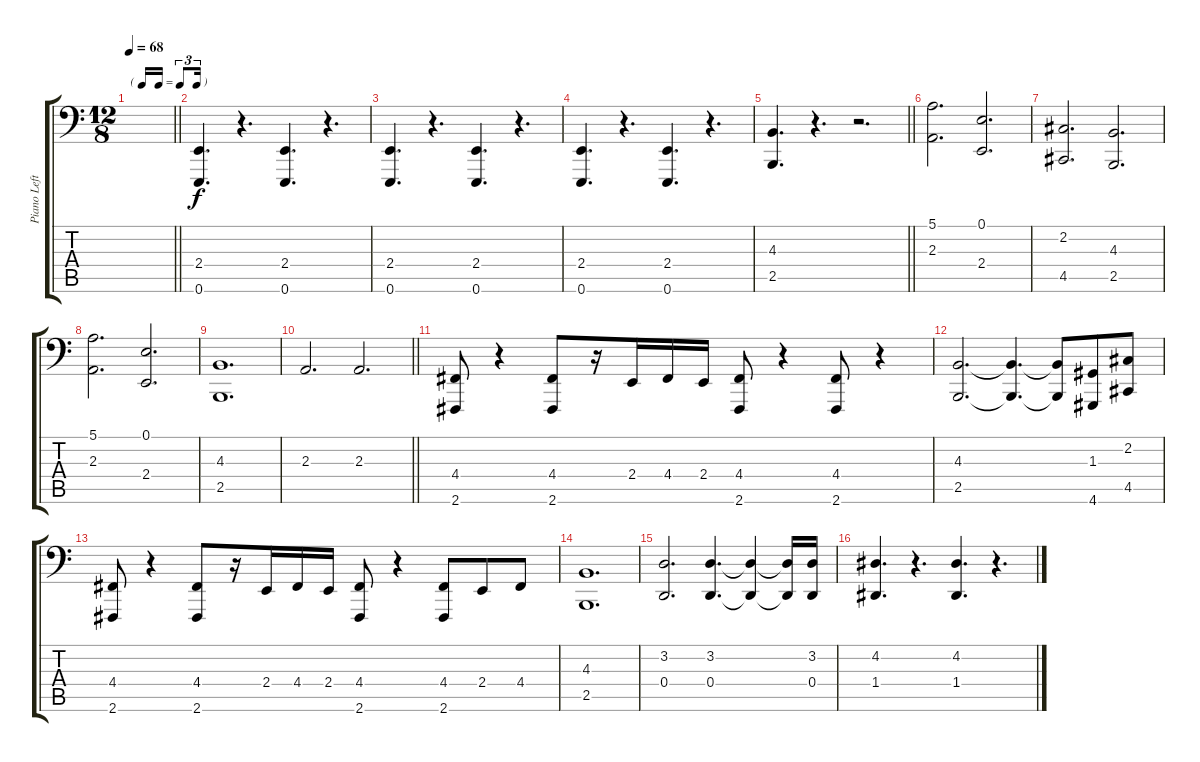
\track ("Piano Left" "Piano Left") {instrument acousticgrandpiano}
\staff {score tabs}
\tuning (E3 B2 G2 D2 A1 E1) {hide}
\ts (12 8)
\tf triplet16th
\tempo 68
\clef f4
\barLineRight lightlight
\ks c
|
(2.4 0.6).4{d} r.4{d} (2.4 0.6).4{d} r.4{d} |
(2.4 0.6).4{d} r.4{d} (2.4 0.6).4{d} r.4{d} |
(2.4 0.6).4{d} r.4{d} (2.4 0.6).4{d} r.4{d} |
\barLineRight lightlight
(4.3 2.5).4{d} r.4{d} r.2{d} |
(5.1 2.3).2{d} (0.1 2.4).2{d} |
(2.2 4.5).2{d} (4.3 2.5).2{d} |
(5.1 2.3).2{d} (0.1 2.4).2{d} |
(4.3 2.5).1{d} |
\barLineRight lightlight
2.3.2{d} 2.3.2{d} |
(4.4 2.6).8 r.4 (4.4 2.6).8 r.16 2.4.16 4.4.16 2.4.16 (4.4 2.6).8 r.4 (4.4 2.6).8 r.4 |
(4.3 2.5).2{d} (4.3{t} 2.5{t}).4{d} (4.3{t} 2.5{t}).8 (1.3 4.6).8 (2.2 4.5).8 |
(4.4 2.6).8 r.4 (4.4 2.6).8 r.16 2.4.16 4.4.16 2.4.16 (4.4 2.6).8 r.4 (4.4 2.6).8 2.4.8 4.4.8 |
(4.3 2.5).1{d} |
(3.2 0.4).2{d} (3.2 0.4).4{d} (3.2{t} 0.4{t}).4 (3.2{t} 0.4{t}).16 (3.2 0.4).16 |
(4.2 1.4).4{d} r.4{d} (4.2 1.4).4{d} r.4{d}
